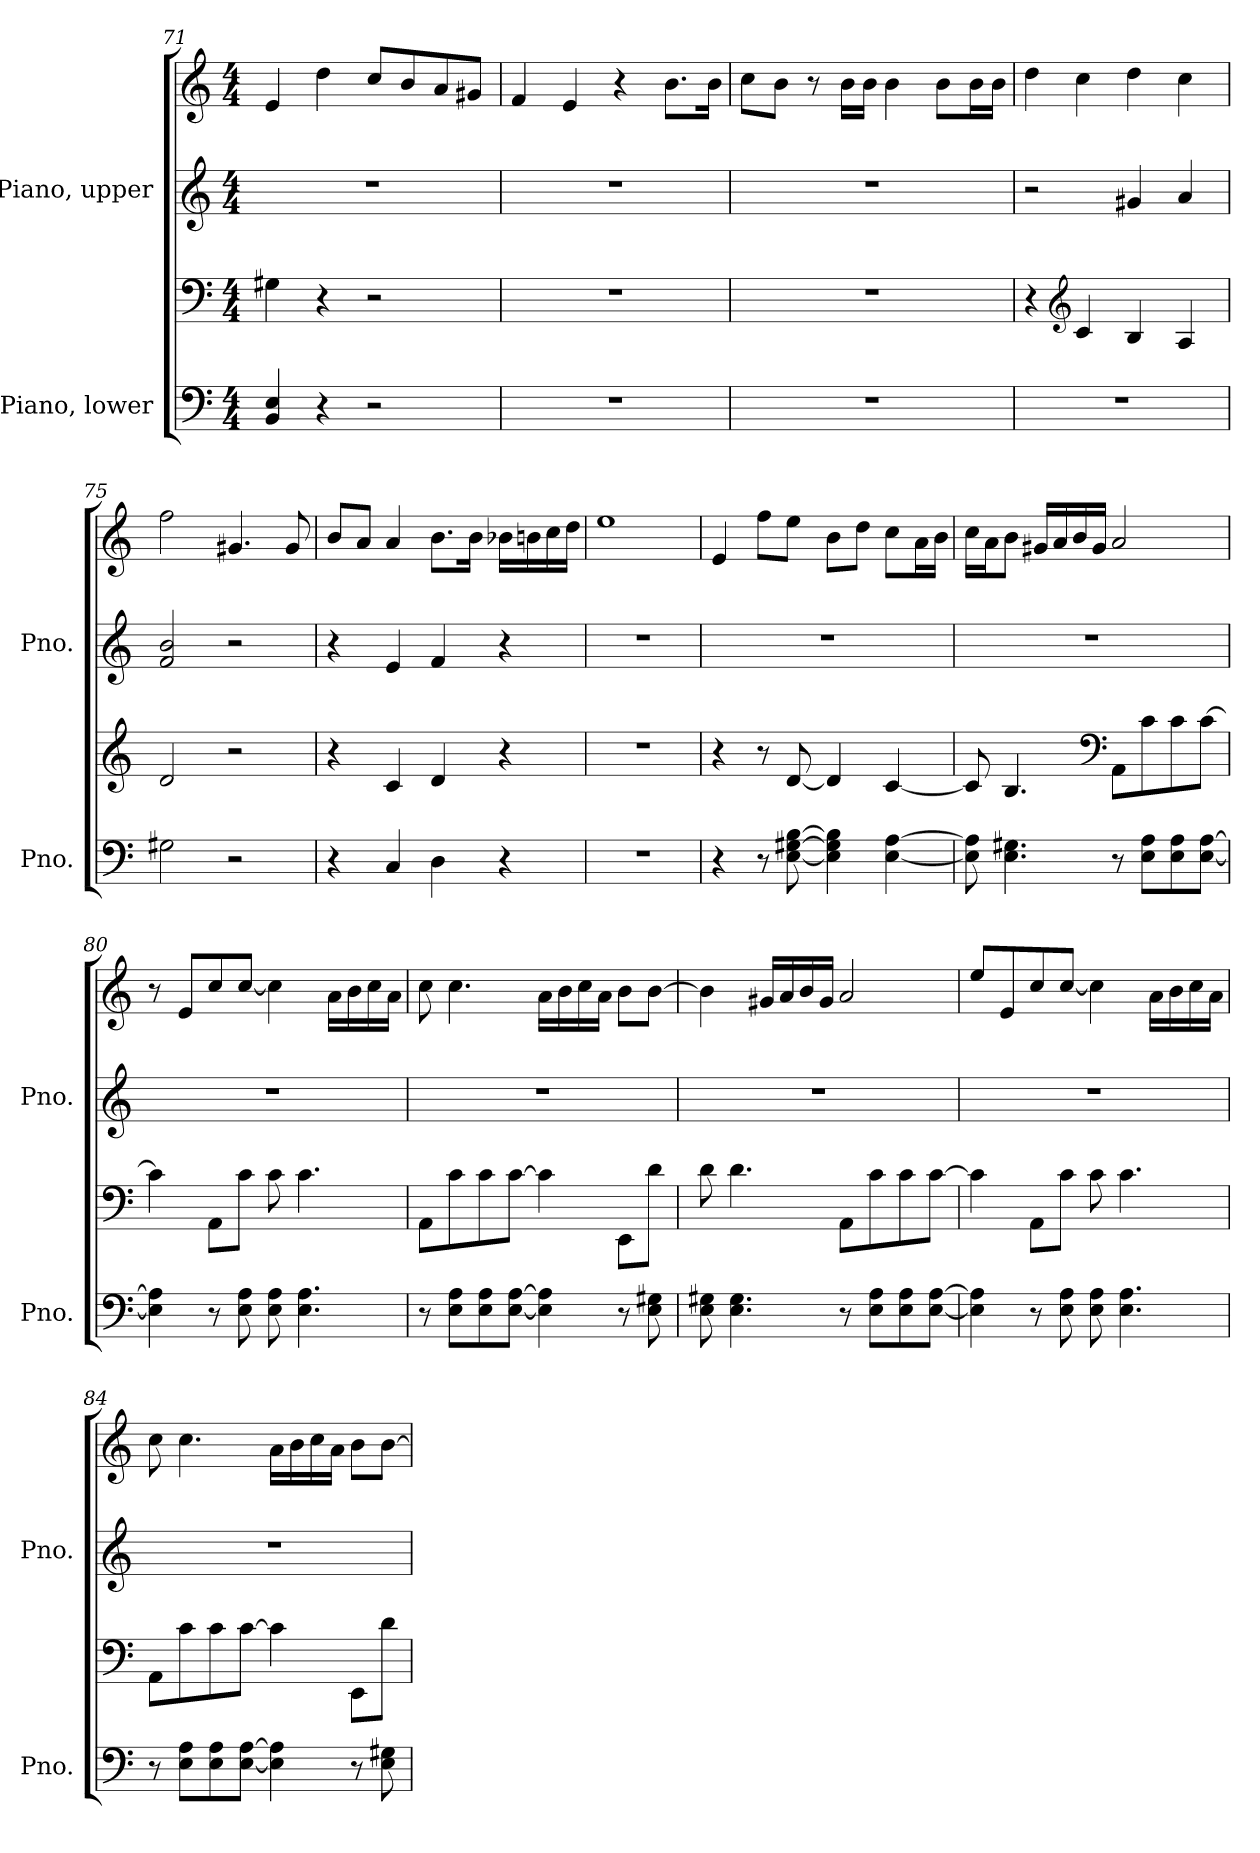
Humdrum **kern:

**kern	**kern	**kern	**kern
*part2	*part2	*part1	*part1
*staff4	*staff3	*staff2	*staff1
*I"Piano, lower	*	*I"Piano, upper	*
*I'Pno.	*	*I'Pno.	*
*clefF4	*clefF4	*clefG2	*clefG2
*k[]	*k[]	*k[]	*k[]
*M4/4	*M4/4	*M4/4	*M4/4
=71	=71	=71	=71
4BB/ 4E/	4G#X\	1r	4e/
4r	4r	.	4dd\
2r	2r	.	8cc/L
.	.	.	8b/
.	.	.	8a/
.	.	.	8g#X/J
=72	=72	=72	=72
1r	1r	1r	4f/
.	.	.	4e/
.	.	.	4r
.	.	.	8.b\L
.	.	.	16b\Jk
!!LO:PB:g=z
=73	=73	=73	=73
1r	1r	1r	8cc\L
.	.	.	8b\J
.	.	.	8r
.	.	.	16b\LL
.	.	.	16b\JJ
.	.	.	4b\
.	.	.	8b\L
.	.	.	16b\L
.	.	.	16b\JJ
=74	=74	=74	=74
1r	4r	2r	4dd\
*	*clefG2	*	*
.	4c/	.	4cc\
.	4B/	4g#X/	4dd\
.	4A/	4a/	4cc\
=75	=75	=75	=75
2G#X\	2d/	2f/ 2b/	2ff\
2r	2r	2r	4.g#X/
.	.	.	8g#/
=76	=76	=76	=76
4r	4r	4r	8b/L
.	.	.	8a/J
4C/	4c/	4e/	4a/
4D\	4d/	4f/	8.b\L
.	.	.	16b\Jk
4r	4r	4r	16b-X\LL
.	.	.	16bn\
.	.	.	16cc\
.	.	.	16dd\JJ
=77	=77	=77	=77
1r	1r	1r	1ee
!!LO:LB:g=z
=78	=78	=78	=78
4r	4r	1r	4e/
8r	8r	.	8ff\L
[8E\ [8G#X\ [8B\	[8d/	.	8ee\J
4E\] 4G#\] 4B\]	4d/]	.	8b\L
.	.	.	8dd\J
[4E\ [4A\	[4c/	.	8cc\L
.	.	.	16a\L
.	.	.	16b\JJ
=79	=79	=79	=79
8E\] 8A\]	8c/]	1r	16cc\LL
.	.	.	16a\J
4.E\ 4.G#X\	4.B/	.	8b\J
.	.	.	16g#X/LL
.	.	.	16a/
.	.	.	16b/
.	.	.	16g#/JJ
*	*clefF4	*	*
8r	8AA\L	.	2a/
8E\ 8A\L	8c\	.	.
8E\ 8A\	8c\	.	.
[8E\ [8A\J	[8c\J	.	.
=80	=80	=80	=80
4E\] 4A\]	4c\]	1r	8r
.	.	.	8e/L
8r	8AA\L	.	8cc/
8E\ 8A\	8c\J	.	[8cc/J
8E\ 8A\	8c\	.	4cc\]
4.E\ 4.A\	4.c\	.	.
.	.	.	16a\LL
.	.	.	16b\
.	.	.	16cc\
.	.	.	16a\JJ
!!LO:LB:g=z
=81	=81	=81	=81
8r	8AA\L	1r	8cc\
8E\ 8A\L	8c\	.	4.cc\
8E\ 8A\	8c\	.	.
[8E\ [8A\J	[8c\J	.	.
4E\] 4A\]	4c\]	.	16a\LL
.	.	.	16b\
.	.	.	16cc\
.	.	.	16a\JJ
8r	8EE\L	.	8b\L
8E\ 8G#X\	8d\J	.	[8b\J
=82	=82	=82	=82
8E\ 8G#X\	8d\	1r	4b\]
4.E\ 4.G#\	4.d\	.	.
.	.	.	16g#X/LL
.	.	.	16a/
.	.	.	16b/
.	.	.	16g#/JJ
8r	8AA\L	.	2a/
8E\ 8A\L	8c\	.	.
8E\ 8A\	8c\	.	.
[8E\ [8A\J	[8c\J	.	.
=83	=83	=83	=83
4E\] 4A\]	4c\]	1r	8ee/L
.	.	.	8e/
8r	8AA\L	.	8cc/
8E\ 8A\	8c\J	.	[8cc/J
8E\ 8A\	8c\	.	4cc\]
4.E\ 4.A\	4.c\	.	.
.	.	.	16a\LL
.	.	.	16b\
.	.	.	16cc\
.	.	.	16a\JJ
!!LO:PB:g=z
=84	=84	=84	=84
8r	8AA\L	1r	8cc\
8E\ 8A\L	8c\	.	4.cc\
8E\ 8A\	8c\	.	.
[8E\ [8A\J	[8c\J	.	.
4E\] 4A\]	4c\]	.	16a\LL
.	.	.	16b\
.	.	.	16cc\
.	.	.	16a\JJ
8r	8EE\L	.	8b\L
8E\ 8G#X\	8d\J	.	[8b\J
=	=	=	=
*-	*-	*-	*-
